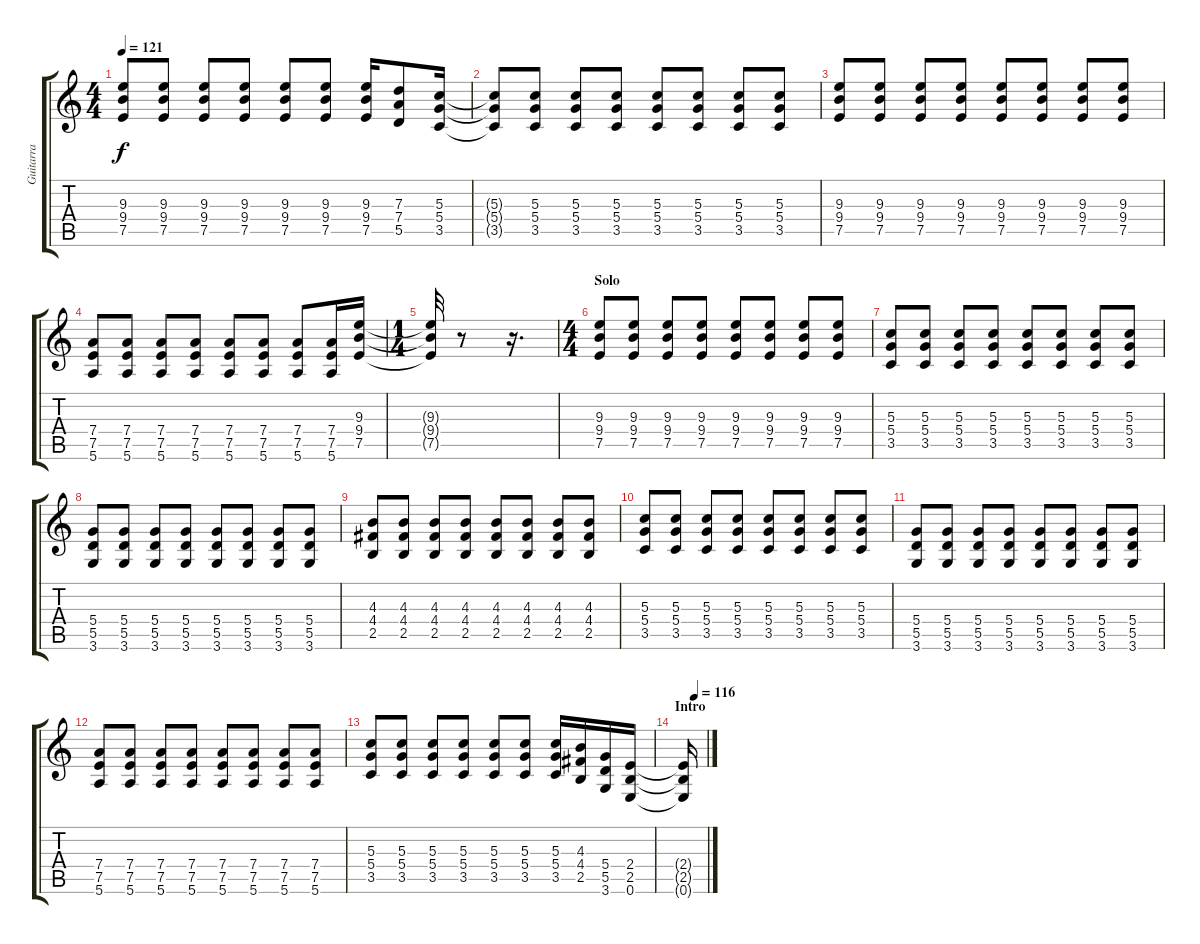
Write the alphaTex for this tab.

\track ("Guitarra" "Guitarra") {instrument distortionguitar}
\staff {score tabs}
\tuning (E4 B3 G3 D3 A2 E2) {hide}
\ts (4 4)
\tempo 121
\clef g2
\ks c
(9.3 9.4 7.5).8{dy f} (9.3 9.4 7.5).8 (9.3 9.4 7.5).8 (9.3 9.4 7.5).8 (9.3 9.4 7.5).8 (9.3 9.4 7.5).8 (9.3 9.4 7.5).16 (7.3 7.4 5.5).8 (5.3 5.4 3.5).16 |
(5.3{t} 5.4{t} 3.5{t}).8 (5.3 5.4 3.5).8 (5.3 5.4 3.5).8 (5.3 5.4 3.5).8 (5.3 5.4 3.5).8 (5.3 5.4 3.5).8 (5.3 5.4 3.5).8 (5.3 5.4 3.5).8 |
(9.3 9.4 7.5).8 (9.3 9.4 7.5).8 (9.3 9.4 7.5).8 (9.3 9.4 7.5).8 (9.3 9.4 7.5).8 (9.3 9.4 7.5).8 (9.3 9.4 7.5).8 (9.3 9.4 7.5).8 |
(7.4 7.5 5.6).8 (7.4 7.5 5.6).8 (7.4 7.5 5.6).8 (7.4 7.5 5.6).8 (7.4 7.5 5.6).8 (7.4 7.5 5.6).8 (7.4 7.5 5.6).8 (7.4 7.5 5.6).16 (9.3 9.4 7.5).16 |
\ts (1 4)
(9.3{t} 9.4{t} 7.5{t}).32 r.8 r.16{d} |
\ts (4 4)
\section ("" "Solo")
(9.3 9.4 7.5).8 (9.3 9.4 7.5).8 (9.3 9.4 7.5).8 (9.3 9.4 7.5).8 (9.3 9.4 7.5).8 (9.3 9.4 7.5).8 (9.3 9.4 7.5).8 (9.3 9.4 7.5).8 |
(5.3 5.4 3.5).8 (5.3 5.4 3.5).8 (5.3 5.4 3.5).8 (5.3 5.4 3.5).8 (5.3 5.4 3.5).8 (5.3 5.4 3.5).8 (5.3 5.4 3.5).8 (5.3 5.4 3.5).8 |
(5.4 5.5 3.6).8 (5.4 5.5 3.6).8 (5.4 5.5 3.6).8 (5.4 5.5 3.6).8 (5.4 5.5 3.6).8 (5.4 5.5 3.6).8 (5.4 5.5 3.6).8 (5.4 5.5 3.6).8 |
(4.3 4.4 2.5).8 (4.3 4.4 2.5).8 (4.3 4.4 2.5).8 (4.3 4.4 2.5).8 (4.3 4.4 2.5).8 (4.3 4.4 2.5).8 (4.3 4.4 2.5).8 (4.3 4.4 2.5).8 |
(5.3 5.4 3.5).8 (5.3 5.4 3.5).8 (5.3 5.4 3.5).8 (5.3 5.4 3.5).8 (5.3 5.4 3.5).8 (5.3 5.4 3.5).8 (5.3 5.4 3.5).8 (5.3 5.4 3.5).8 |
(5.4 5.5 3.6).8 (5.4 5.5 3.6).8 (5.4 5.5 3.6).8 (5.4 5.5 3.6).8 (5.4 5.5 3.6).8 (5.4 5.5 3.6).8 (5.4 5.5 3.6).8 (5.4 5.5 3.6).8 |
(7.4 7.5 5.6).8 (7.4 7.5 5.6).8 (7.4 7.5 5.6).8 (7.4 7.5 5.6).8 (7.4 7.5 5.6).8 (7.4 7.5 5.6).8 (7.4 7.5 5.6).8 (7.4 7.5 5.6).8 |
(5.3 5.4 3.5).8 (5.3 5.4 3.5).8 (5.3 5.4 3.5).8 (5.3 5.4 3.5).8 (5.3 5.4 3.5).8 (5.3 5.4 3.5).8 (5.3 5.4 3.5).16 (4.3 4.4 2.5).16 (5.4 5.5 3.6).16 (2.4 2.5 0.6).16 |
\section ("" "Intro")
\tempo (116 0.5)
(2.4{t} 2.5{t} 0.6{t}).16
